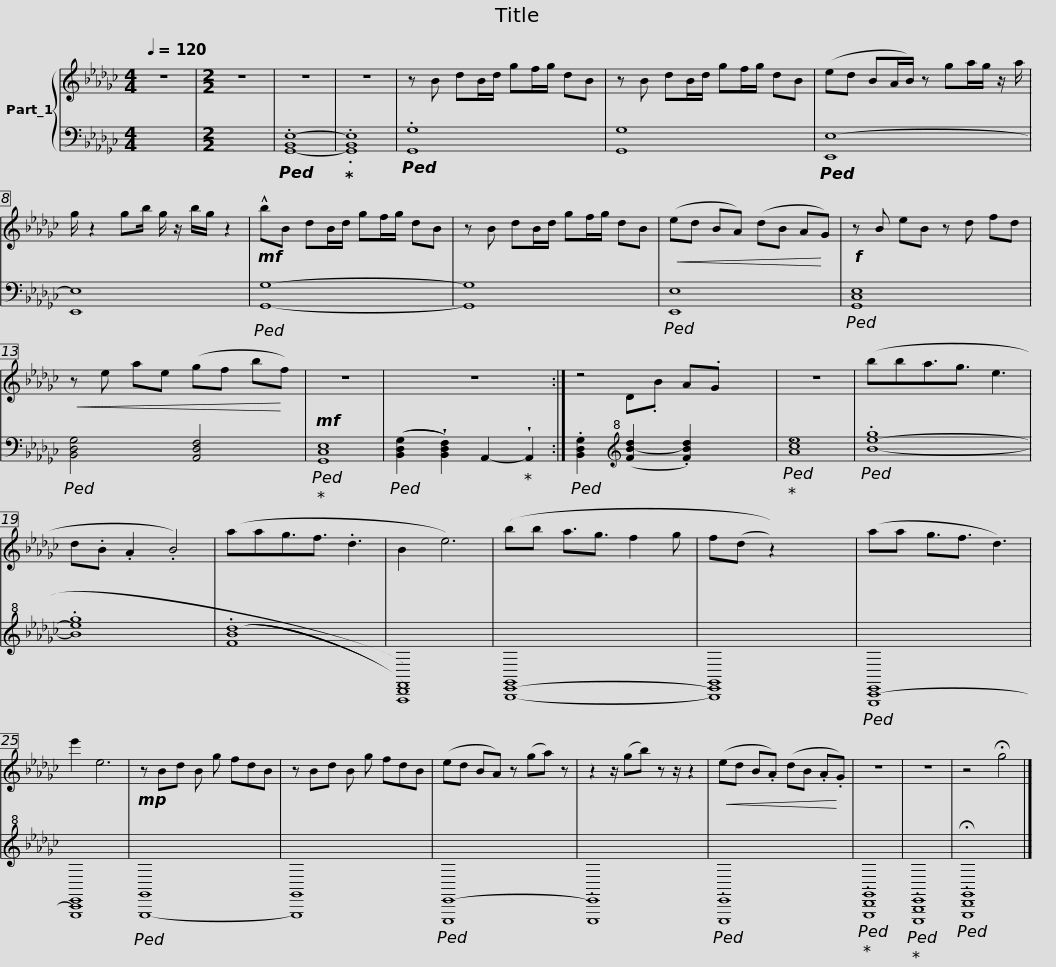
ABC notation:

X:1
%%score { 1 | ( 2 3 4 ) }
L:1/8
Q:1/4=120
M:4/4
I:linebreak $
K:Gb
V:1 treble
V:2 bass
V:3 bass
V:4 bass
V:1
 z8 |[M:2/2] z8 | z8 | z8 | z B- dB/d/ gf/g/ dB |$ %5
 z B- dB/d/ gf/g/ dB | (ed BA/B/) z g-a/g/ z/ a/ | g/ z2 g-b/ g/ z/ b/g/ z2 |$!mf! !^!bB- dB/d/ gf/g/ dB | z B- dB/d/ gf/g/ dB | %10
!<(! (ed BA) (dB A!<)!G) |$!f! z B eB z d- fd |!<(! z e ae (gf b!<)!f) | z8 | z8 :|$ %15
 z4 A.G x2 | z8 | (bba3/2g3/2 e3 | d.B .A2 .B4) | (aag3/2f3/2 .d3 |$ %20
 B2 e6) | (bb a3/2g3/2 f2 g | f(d z2)) x4 | (aa g3/2f3/2 d3) | e'2 e6 |$ %25
!mp! z B-d B g fdB | z B-d B g fdB | (ed BA) z (ga) z |$ z2 z/ (gb) z z/ z2 |!<(! (ed B.A) (dB .A!<)!.G) | %30
 z8 | z8 | z4 !fermata!g4 |] %33
V:2
 x8 |[M:2/2] x8 |!ped! .E,8- |!ped-up! .E,8 |!ped! .G,8 |$ %5
 G,8 |!ped! E,8- | E,8 |$!ped! G,8- | G,8 | %10
!ped! E,8 |$!ped! [C,E,]8 |!ped! [B,,D,G,]4 [A,,D,F,]4 |!mf!!ped!!ped-up! [C,E,]8 |!ped! (([B,,D,G,]2 !wedge![B,,D,F,]2)) A,,2-!ped-up! !wedge!A,,2 :|$ %15
!ped! .[B,,D,G,]2[K:treble+8] ([FB-d]2 .[FBd]2) x2 |!ped!!ped-up! .[Ac]8 |!ped! .[e-g]8 | .[eg]8 | (((.[Bd]8 |$ %20
 [D,,F,,]8))) | [E,,-G,,]8 | [E,,G,,]8 |!ped! [C,,-E,,]8 | [C,,E,,]8 |$ %25
!ped! G,,8 | G,,8 |!ped! E,,8- |$ .E,,8 |!ped! .E,,8 | %30
!ped!!ped-up! .G,,8 |!ped!!ped-up! .E,,8 |!ped! .!fermata!G,,8 |] %33
V:3
 x8 |[M:2/2] x8 | [G,,-B,,]8 | .[G,,B,,]8 | G,,8 |$ %5
 G,,8 | E,,8 | E,,8 |$ G,,8- | G,,8 | %10
 E,,8 |$ G,,8 | x8 | G,,8 | x8 :|$ %15
 x2[K:treble+8][I:staff -1] D.B x4 |[I:staff +1] e8 | B8- | B8 | F8 |$ %20
 A,,,8 | B,,,8- | B,,,8 | G,,,8 | G,,,8 |$ %25
 G,,,8- | G,,,8 | E,,,8 |$ E,,,8 | E,,,8 | %30
 D,,8 | B,,,8 | D,,8 |] %33
V:4
 x8 |[M:2/2] x8 | x8 | x8 | x8 |$ %5
 x8 | x8 | x8 |$ x8 | x8 | %10
 x8 |$ x8 | x8 | x8 | x8 :|$ %15
 x2[K:treble+8] x6 | x8 | x8 | x8 | x8 |$ %20
 x8 | x8 | x8 | x8 | x8 |$ %25
 x8 | x8 | x8 |$ x8 | x8 | %30
 G,,,8 | E,,,8 | G,,,8 |] %33
